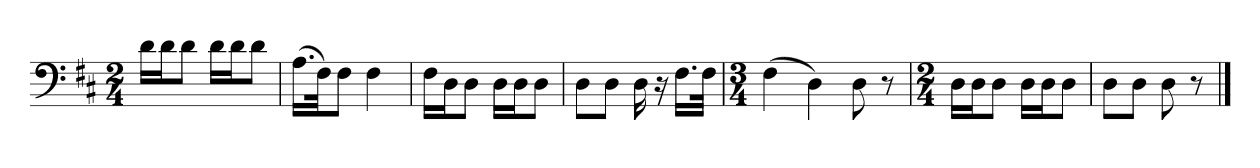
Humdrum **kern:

**kern
*part1
*staff1
*clefF4
*k[f#c#]
*M2/4
=1
16d\LL
16d\J
8d\J
16d\LL
16d\J
8d\J
=2
(16.A\LL
32F#\JK)
8F#\J
4F#\
=3
16F#\LL
16D\J
8D\J
16D\LL
16D\J
8D\J
=4
8D\L
8D\J
16D\
16r
16.F#\LL
32F#\JJk
=5
*M3/4
(4F#\
4D\)
8D\
8r
=6
*M2/4
16D\LL
16D\J
8D\J
16D\LL
16D\J
8D\J
=7
8D\L
8D\J
8D\
8r
==
*-
